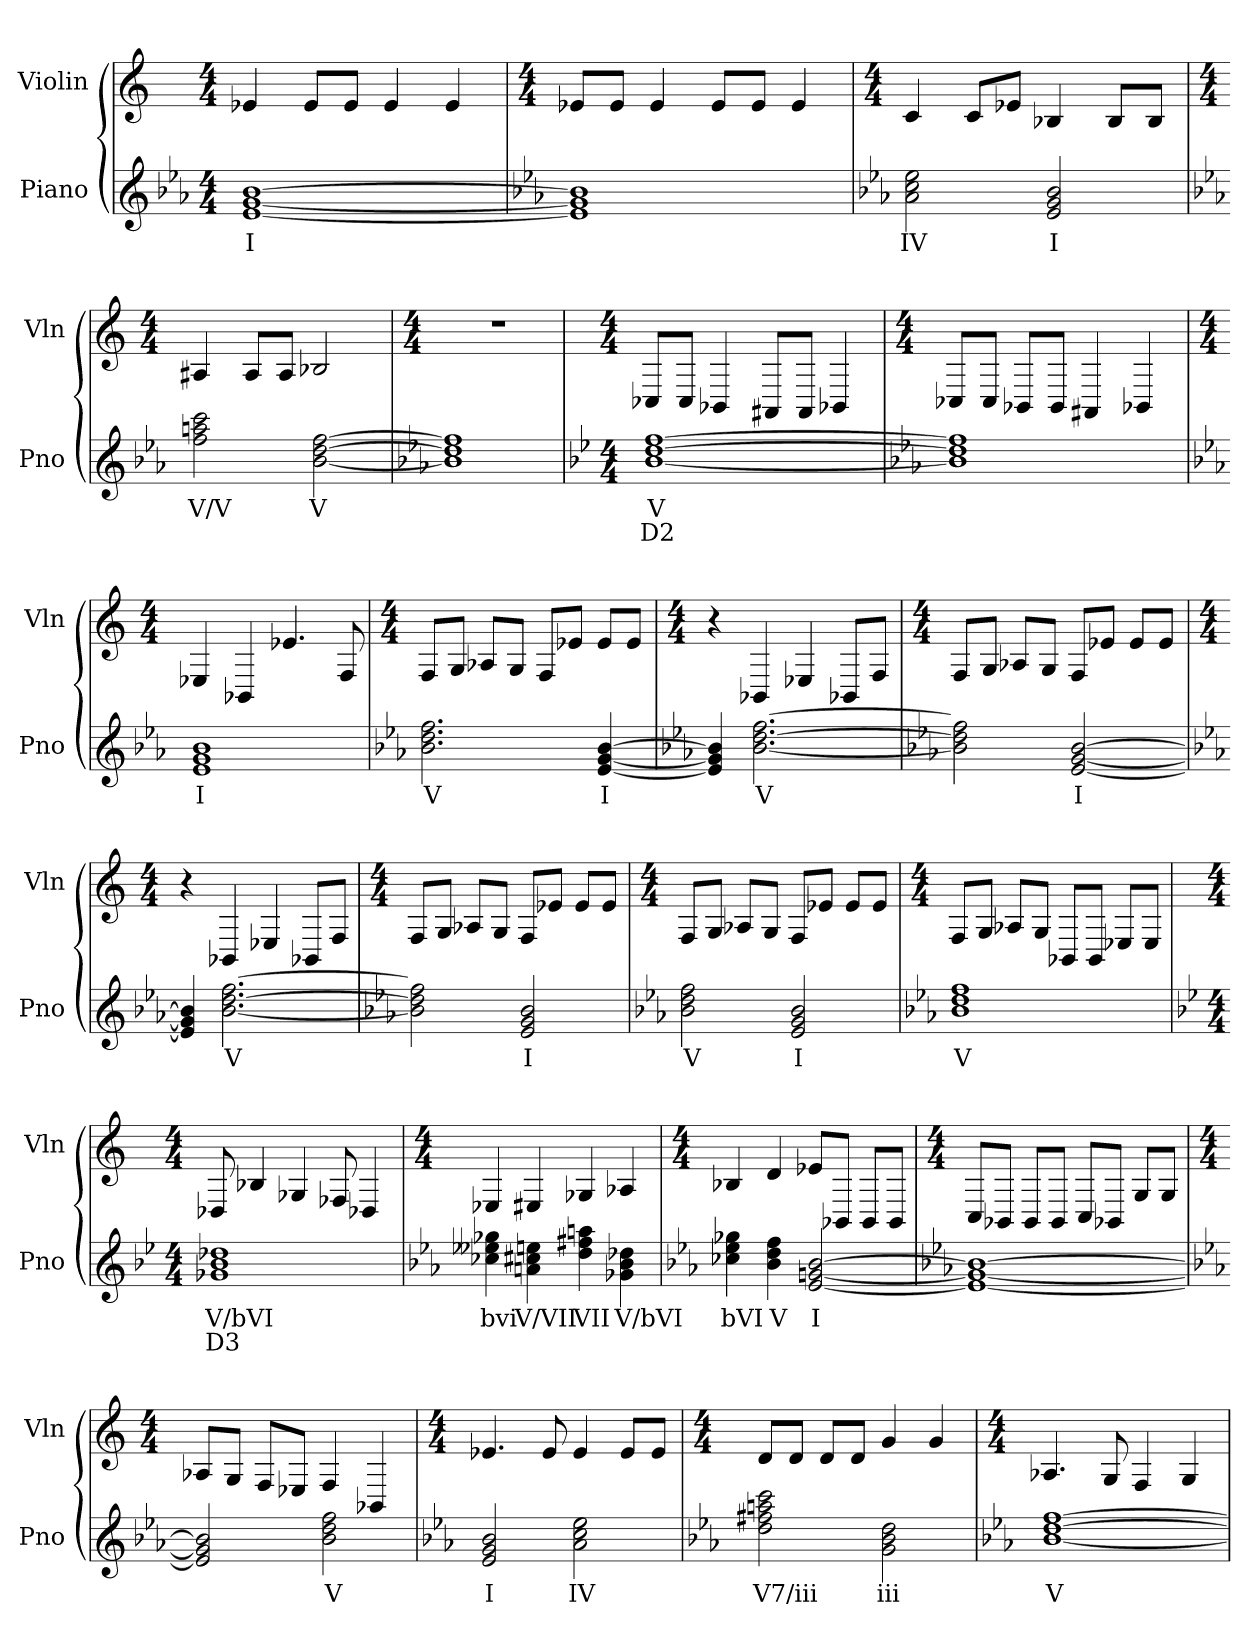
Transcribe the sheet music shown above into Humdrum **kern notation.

**kern	**text	**text	**kern
*part2	*part2	*part2	*part1
*staff2	*staff2	*staff2	*staff1
*I"Piano	*	*	*I"Violin
*I'Pno	*	*	*I'Vln
*k[b-e-a-]	*	*	*
*E-:	*	*	*
*M4/4	*	*	*M4/4
=	=	=	=
[1e- [1g [1b-	I	.	4e-X
.	.	.	8e-L
.	.	.	8e-J
.	.	.	4e-
.	.	.	4e-
=	=	=	=
*k[b-e-a-]	*	*	*
*E-:	*	*	*
*	*	*	*M4/4
1e-] 1g] 1b-]	.	.	8e-XL
.	.	.	8e-J
.	.	.	4e-
.	.	.	8e-L
.	.	.	8e-J
.	.	.	4e-
=	=	=	=
*k[b-e-a-]	*	*	*
*E-:	*	*	*
*	*	*	*M4/4
2a- 2cc 2ee-	IV	.	4c
.	.	.	8cL
.	.	.	8e-XJ
2e- 2g 2b-	I	.	4B-X
.	.	.	8B-L
.	.	.	8B-J
=	=	=	=
*k[b-e-a-]	*	*	*
*E-:	*	*	*
*	*	*	*M4/4
2ff 2aan 2ccc	V/V	.	4A#X
.	.	.	8A#L
.	.	.	8A#J
[2b- [2dd [2ff	V	.	2B-X
=	=	=	=
*k[b-e-a-]	*	*	*
*E-:	*	*	*
*	*	*	*M4/4
1b-] 1dd] 1ff]	.	.	1r
=	=	=	=
*k[b-e-]	*	*	*
*B-:	*	*	*
*M4/4	*	*	*M4/4
[1b- [1dd [1ff	V	D2	8C-XL
.	.	.	8C-J
.	.	.	4BB-X
.	.	.	8AA#XL
.	.	.	8AA#J
.	.	.	4BB-X
=	=	=	=
*k[b-e-a-]	*	*	*
*E-:	*	*	*
*	*	*	*M4/4
1b-] 1dd] 1ff]	.	.	8C-XL
.	.	.	8C-J
.	.	.	8BB-XL
.	.	.	8BB-J
.	.	.	4AA#X
.	.	.	4BB-X
=	=	=	=
*k[b-e-a-]	*	*	*
*E-:	*	*	*
*	*	*	*M4/4
1e- 1g 1b-	I	.	4E-X
.	.	.	4BB-X
.	.	.	4.e-X
.	.	.	8F
=	=	=	=
*k[b-e-a-]	*	*	*
*E-:	*	*	*
*	*	*	*M4/4
2.b- 2.dd 2.ff	V	.	8FL
.	.	.	8GJ
.	.	.	8A-XL
.	.	.	8GJ
.	.	.	8FL
.	.	.	8e-XJ
[4e- [4g [4b-	I	.	8e-L
.	.	.	8e-J
=	=	=	=
*k[b-e-a-]	*	*	*
*E-:	*	*	*
*	*	*	*M4/4
4e-] 4g] 4b-]	.	.	4r
[2.b- [2.dd [2.ff	V	.	4BB-X
.	.	.	4E-X
.	.	.	8BB-XL
.	.	.	8FJ
=	=	=	=
*k[b-e-a-]	*	*	*
*E-:	*	*	*
*	*	*	*M4/4
2b-] 2dd] 2ff]	.	.	8FL
.	.	.	8GJ
.	.	.	8A-XL
.	.	.	8GJ
[2e- [2g [2b-	I	.	8FL
.	.	.	8e-XJ
.	.	.	8e-L
.	.	.	8e-J
=	=	=	=
*k[b-e-a-]	*	*	*
*E-:	*	*	*
*	*	*	*M4/4
4e-] 4g] 4b-]	.	.	4r
[2.b- [2.dd [2.ff	V	.	4BB-X
.	.	.	4E-X
.	.	.	8BB-XL
.	.	.	8FJ
=	=	=	=
*k[b-e-a-]	*	*	*
*E-:	*	*	*
*	*	*	*M4/4
2b-] 2dd] 2ff]	.	.	8FL
.	.	.	8GJ
.	.	.	8A-XL
.	.	.	8GJ
2e- 2g 2b-	I	.	8FL
.	.	.	8e-XJ
.	.	.	8e-L
.	.	.	8e-J
=	=	=	=
*k[b-e-a-]	*	*	*
*E-:	*	*	*
*	*	*	*M4/4
2b- 2dd 2ff	V	.	8FL
.	.	.	8GJ
.	.	.	8A-XL
.	.	.	8GJ
2e- 2g 2b-	I	.	8FL
.	.	.	8e-XJ
.	.	.	8e-L
.	.	.	8e-J
=	=	=	=
*k[b-e-a-]	*	*	*
*E-:	*	*	*
*	*	*	*M4/4
1b- 1dd 1ff	V	.	8FL
.	.	.	8GJ
.	.	.	8A-XL
.	.	.	8GJ
.	.	.	8BB-XL
.	.	.	8BB-J
.	.	.	8E-XL
.	.	.	8E-J
=	=	=	=
*k[b-e-]	*	*	*
*B-:	*	*	*
*M4/4	*	*	*M4/4
1g-X 1b- 1dd-X	V/bVI	D3	8D-X
.	.	.	4B-X
.	.	.	4G-X
.	.	.	8F-X
.	.	.	4D-X
=	=	=	=
*k[b-e-a-]	*	*	*
*E-:	*	*	*
*	*	*	*M4/4
4cc-X 4ee--X 4gg-X	bvi	.	4E-X
4an 4cc#X 4een	V/VII	.	4E#X
4dd 4ff#X 4aan	VII	.	4G-X
4g-X 4b- 4dd-X	V/bVI	.	4A-X
=	=	=	=
*k[b-e-a-]	*	*	*
*E-:	*	*	*
*	*	*	*M4/4
4cc-X 4ee- 4gg-X	bVI	.	4B-X
4b- 4dd 4ff	V	.	4d
[2e- [2gn [2b-	I	.	8e-XL
.	.	.	8BB-XJ
.	.	.	8BB-L
.	.	.	8BB-J
=	=	=	=
*k[b-e-a-]	*	*	*
*E-:	*	*	*
*	*	*	*M4/4
1e-_ 1g_ 1b-_	.	.	8CL
.	.	.	8BB-XJ
.	.	.	8BB-L
.	.	.	8BB-J
.	.	.	8CL
.	.	.	8BB-XJ
.	.	.	8GL
.	.	.	8GJ
=	=	=	=
*k[b-e-a-]	*	*	*
*E-:	*	*	*
*	*	*	*M4/4
2e-] 2g] 2b-]	.	.	8A-XL
.	.	.	8GJ
.	.	.	8FL
.	.	.	8E-XJ
2b- 2dd 2ff	V	.	4F
.	.	.	4BB-X
=	=	=	=
*k[b-e-a-]	*	*	*
*E-:	*	*	*
*	*	*	*M4/4
2e- 2g 2b-	I	.	4.e-X
.	.	.	8e-
2a- 2cc 2ee-	IV	.	4e-
.	.	.	8e-L
.	.	.	8e-J
=	=	=	=
*k[b-e-a-]	*	*	*
*E-:	*	*	*
*	*	*	*M4/4
2dd 2ff#X 2aan 2ccc	V7/iii	.	8dL
.	.	.	8dJ
.	.	.	8dL
.	.	.	8dJ
2g 2b- 2dd	iii	.	4g
.	.	.	4g
=	=	=	=
*k[b-e-a-]	*	*	*
*E-:	*	*	*
*	*	*	*M4/4
[1b- [1dd [1ff	V	.	4.A-X
.	.	.	8G
.	.	.	4F
.	.	.	4G
=	=	=	=
*-	*-	*-	*-
